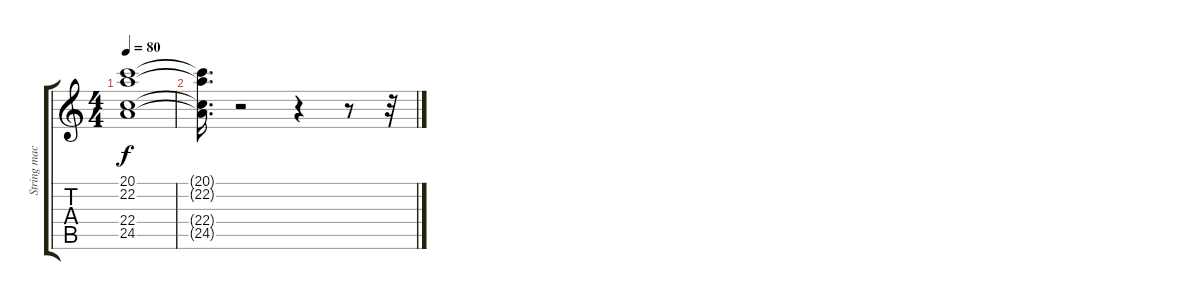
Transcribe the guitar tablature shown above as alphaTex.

\track ("String machine" "String mac") {instrument synthstrings1}
\staff {score tabs}
\tuning (E4 B3 G3 D3 A2 E2) {hide}
\ts (4 4)
\tempo 80
\clef g2
\ks c
(20.1{t} 22.2{t} 22.4{t} 24.5{t}).1{dy f} |
(20.1{t} 22.2{t} 22.4{t} 24.5{t}).16{d} r.2 r.4 r.8 r.32
